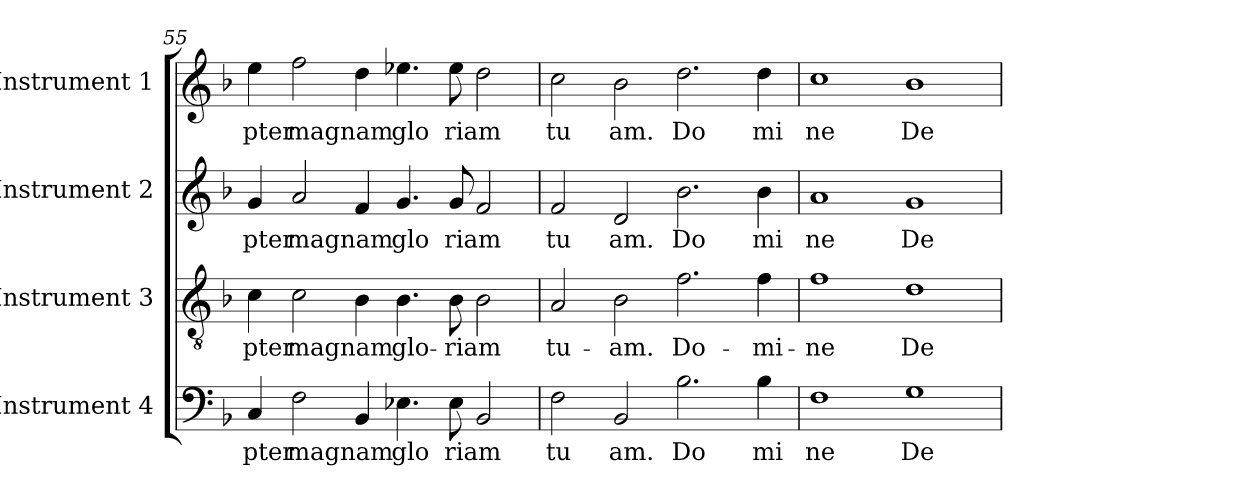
**kern	**text	**kern	**text	**kern	**text	**kern	**text
*part4	*part4	*part3	*part3	*part2	*part2	*part1	*part1
*staff4	*staff4	*staff3	*staff3	*staff2	*staff2	*staff1	*staff1
*I"Instrument 4	*	*I"Instrument 3	*	*I"Instrument 2	*	*I"Instrument 1	*
*clefF4	*	*clefGv2	*	*clefG2	*	*clefG2	*
*k[b-]	*	*k[b-]	*	*k[b-]	*	*k[b-]	*
*F:	*	*F:	*	*F:	*	*F:	*
=55	=55	=55	=55	=55	=55	=55	=55
!	!LO:LY:b:cj	!	!LO:LY:b:cj	!	!LO:LY:b:cj	!	!LO:LY:b:cj
4C/	pter	4c\	-pter	4g/	pter	4ee\	pter
!	!LO:LY:b:cj	!	!LO:LY:b:cj	!	!LO:LY:b:cj	!	!LO:LY:b:cj
2F\	magnam	2c\	magnam	2a/	magnam	2ff\	magnam
!	!LO:LY:b:cj	!	!LO:LY:b:cj	!	!LO:LY:b:cj	!	!LO:LY:b:cj
4BB-/	.	4B-\	.	4f/	.	4dd\	.
!	!LO:LY:b:cj	!	!LO:LY:b:cj	!	!LO:LY:b:cj	!	!LO:LY:b:cj
4.E-X\	glo	4.B-\	glo-	4.g/	glo	4.ee-X\	glo
!	!LO:LY:b:cj	!	!LO:LY:b:cj	!	!LO:LY:b:cj	!	!LO:LY:b:cj
8E-\	riam	8B-\	-riam	8g/	riam	8ee-\	riam
!	!LO:LY:b:cj	!	!LO:LY:b:cj	!	!LO:LY:b:cj	!	!LO:LY:b:cj
2BB-/	.	2B-\	.	2f/	.	2dd\	.
=56	=56	=56	=56	=56	=56	=56	=56
!	!LO:LY:b:cj	!	!LO:LY:b:cj	!	!LO:LY:b:cj	!	!LO:LY:b:cj
2F\	tu	2A/	tu-	2f/	tu	2cc\	tu
!	!LO:LY:b:cj	!	!LO:LY:b:cj	!	!LO:LY:b:cj	!	!LO:LY:b:cj
2BB-/	am.	2B-\	-am.	2d/	am.	2b-\	am.
!	!LO:LY:b:cj	!	!LO:LY:b:cj	!	!LO:LY:b:cj	!	!LO:LY:b:cj
2.B-\	Do	2.f\	Do-	2.b-\	Do	2.dd\	Do
!	!LO:LY:b:cj	!	!LO:LY:b:cj	!	!LO:LY:b:cj	!	!LO:LY:b:cj
4B-\	mi	4f\	-mi-	4b-\	mi	4dd\	mi
!!LO:LB:g=z
=57	=57	=57	=57	=57	=57	=57	=57
!	!LO:LY:b:cj	!	!LO:LY:b:cj	!	!LO:LY:b:cj	!	!LO:LY:b:cj
1F	ne	1f	-ne	1a	ne	1cc	ne
!	!LO:LY:b:cj	!	!LO:LY:b:cj	!	!LO:LY:b:cj	!	!LO:LY:b:cj
1G	De	1d	De	1g	De	1b-	De
=	=	=	=	=	=	=	=
*-	*-	*-	*-	*-	*-	*-	*-
